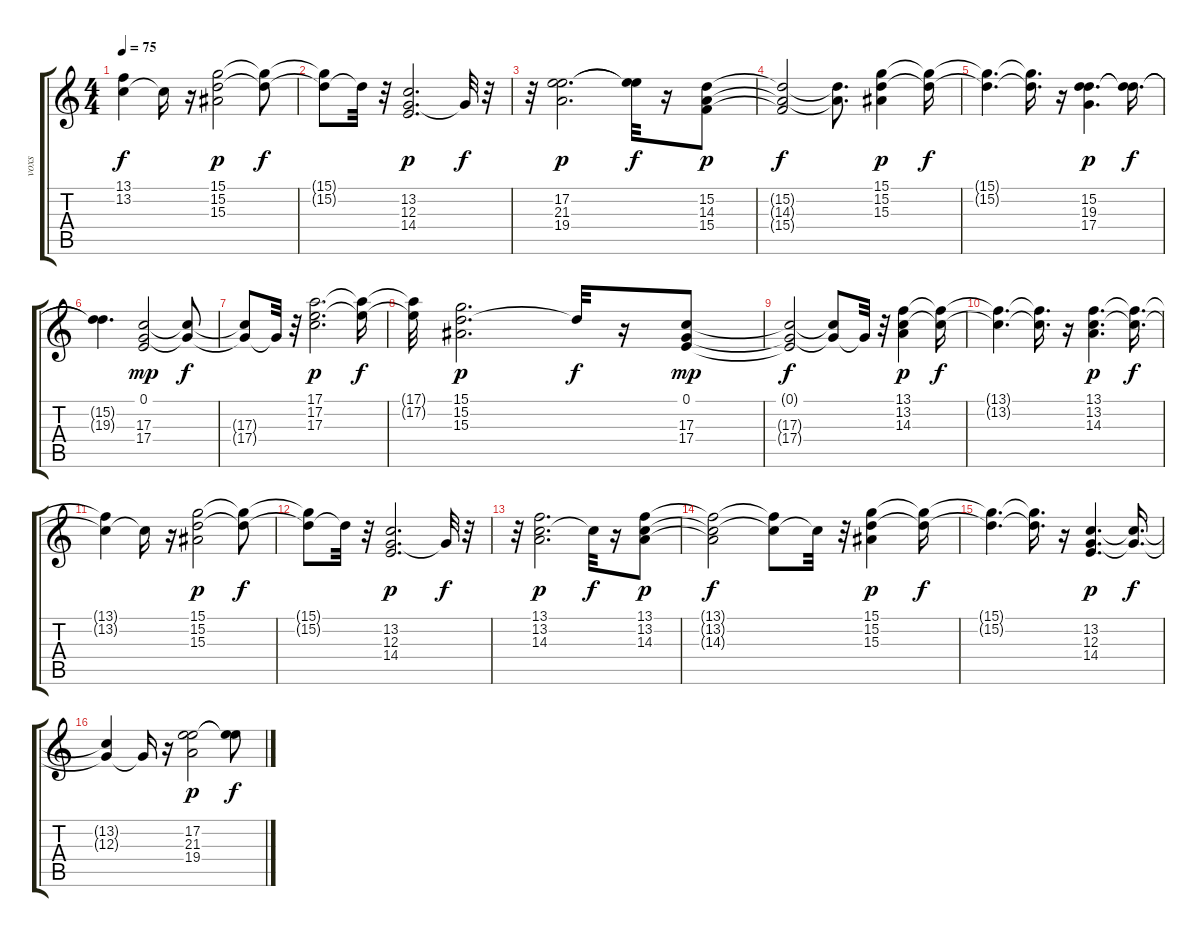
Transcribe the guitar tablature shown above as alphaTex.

\track ("voxs" "voxs") {instrument synthstrings1}
\staff {score tabs}
\tuning (E4 B3 G3 D3 A2 E2) {hide}
\ts (4 4)
\tempo 75
\clef g2
\ks c
(13.1{t} 13.2{t}).4{dy f} 13.2{t}.16 r.16 (15.1 15.2 15.3).2{dy p volume 12 instrument synthstrings1} (15.1{t} 15.2{t}).8{dy f} |
(15.1{t} 15.2{t}).8 15.2{t}.32 r.32 (13.2 12.3 14.4).2{d dy p} 12.3{t}.32{dy f} r.32 |
r.32 (17.2 21.3 19.4).2{d dy p} (17.2{t} 21.3{t}).32{dy f} r.16 (15.2 14.3 15.4).8{dy p} |
(15.2{t} 14.3{t} 15.4{t}).2{dy f} (15.2{t} 14.3{t}).8{d} (15.1 15.2 15.3).4{dy p} (15.1{t} 15.2{t}).16{dy f} |
(15.1{t} 15.2{t}).4{d} (15.1{t} 15.2{t}).16{d} r.16 (15.2 19.3 17.4).4{d dy p} (15.2{t} 19.3{t}).16{d dy f} |
(15.2{t} 19.3{t}).4{d} (0.1 17.3 17.4).2{dy mp} (17.3{t} 17.4{t}).8{dy f} |
(17.3{t} 17.4{t}).8 17.4{t}.32 r.32 (17.1 17.2 17.3).2{d dy p} (17.1{t} 17.2{t}).16{dy f} |
(17.1{t} 17.2{t}).32 (15.1 15.2 15.3).2{d dy p} 15.2{t}.32{dy f} r.16 (0.1 17.3 17.4).8{dy mp} |
(0.1{t} 17.3{t} 17.4{t}).2{dy f} (17.3{t} 17.4{t}).8 17.4{t}.32 r.32 (13.1 13.2 14.3).4{dy p volume 12 instrument synthstrings1} (13.1{t} 13.2{t}).16{dy f} |
(13.1{t} 13.2{t}).4{d} (13.1{t} 13.2{t}).16{d} r.16 (13.1 13.2 14.3).4{d dy p} (13.1{t} 13.2{t}).16{d dy f} |
(13.1{t} 13.2{t}).4 13.2{t}.16 r.16 (15.1 15.2 15.3).2{dy p volume 12 instrument synthstrings1} (15.1{t} 15.2{t}).8{dy f} |
(15.1{t} 15.2{t}).8 15.2{t}.32 r.32 (13.2 12.3 14.4).2{d dy p} 12.3{t}.32{dy f} r.32 |
r.32 (13.1 13.2 14.3).2{d dy p volume 12 instrument synthstrings1} 13.2{t}.32{dy f} r.16 (13.1 13.2 14.3).8{dy p} |
(13.1{t} 13.2{t} 14.3{t}).2{dy f} (13.1{t} 13.2{t}).8 13.2{t}.32 r.32 (15.1 15.2 15.3).4{dy p volume 12 instrument synthstrings1} (15.1{t} 15.2{t}).16{dy f} |
(15.1{t} 15.2{t}).4{d} (15.1{t} 15.2{t}).16{d} r.16 (13.2 12.3 14.4).4{d dy p} (13.2{t} 12.3{t}).16{d dy f} |
(13.2{t} 12.3{t}).4 12.3{t}.16 r.16 (17.2 21.3 19.4).2{dy p} (17.2{t} 21.3{t}).8{dy f}
